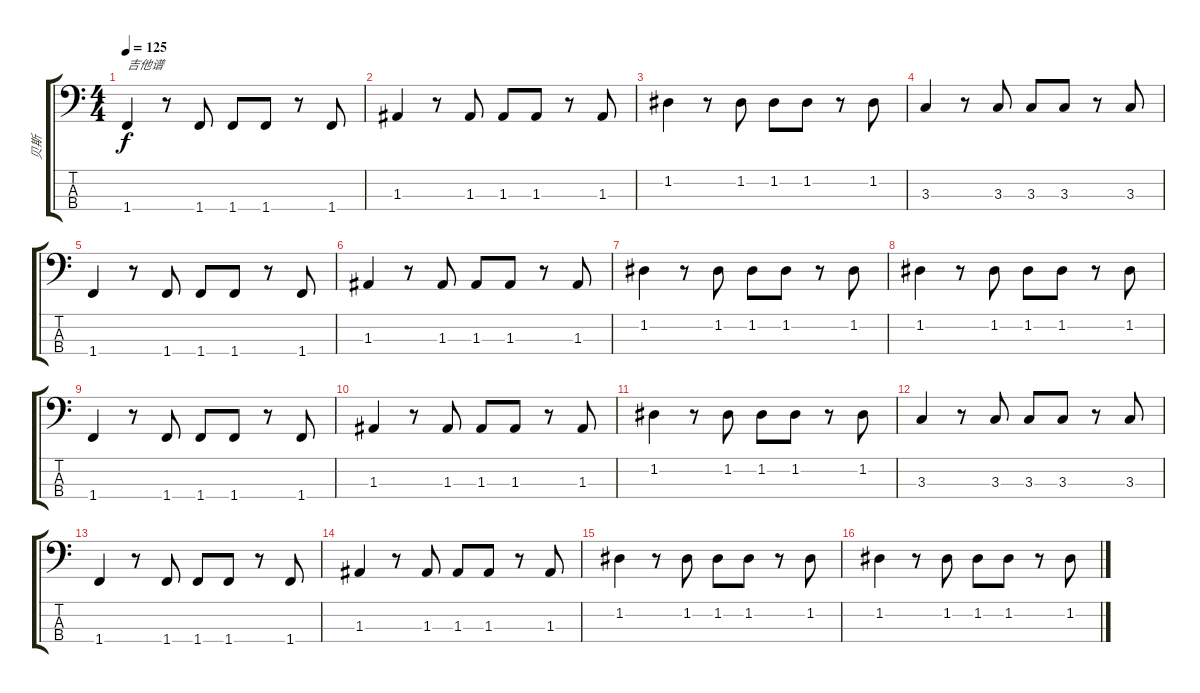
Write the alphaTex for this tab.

\track ("贝斯" "贝斯") {instrument electricbassfinger}
\staff {score tabs}
\tuning (G2 D2 A1 E1) {hide}
\ts (4 4)
\tempo 125
\clef f4
\ks c
1.4.4{txt "吉他谱" dy f} r.8 1.4.8 1.4.8 1.4.8 r.8 1.4.8 |
1.3.4 r.8 1.3.8 1.3.8 1.3.8 r.8 1.3.8 |
1.2.4 r.8 1.2.8 1.2.8 1.2.8 r.8 1.2.8 |
3.3.4 r.8 3.3.8 3.3.8 3.3.8 r.8 3.3.8 |
1.4.4 r.8 1.4.8 1.4.8 1.4.8 r.8 1.4.8 |
1.3.4 r.8 1.3.8 1.3.8 1.3.8 r.8 1.3.8 |
1.2.4 r.8 1.2.8 1.2.8 1.2.8 r.8 1.2.8 |
1.2.4 r.8 1.2.8 1.2.8 1.2.8 r.8 1.2.8 |
1.4.4 r.8 1.4.8 1.4.8 1.4.8 r.8 1.4.8 |
1.3.4 r.8 1.3.8 1.3.8 1.3.8 r.8 1.3.8 |
1.2.4 r.8 1.2.8 1.2.8 1.2.8 r.8 1.2.8 |
3.3.4 r.8 3.3.8 3.3.8 3.3.8 r.8 3.3.8 |
1.4.4 r.8 1.4.8 1.4.8 1.4.8 r.8 1.4.8 |
1.3.4 r.8 1.3.8 1.3.8 1.3.8 r.8 1.3.8 |
1.2.4 r.8 1.2.8 1.2.8 1.2.8 r.8 1.2.8 |
1.2.4 r.8 1.2.8 1.2.8 1.2.8 r.8 1.2.8
